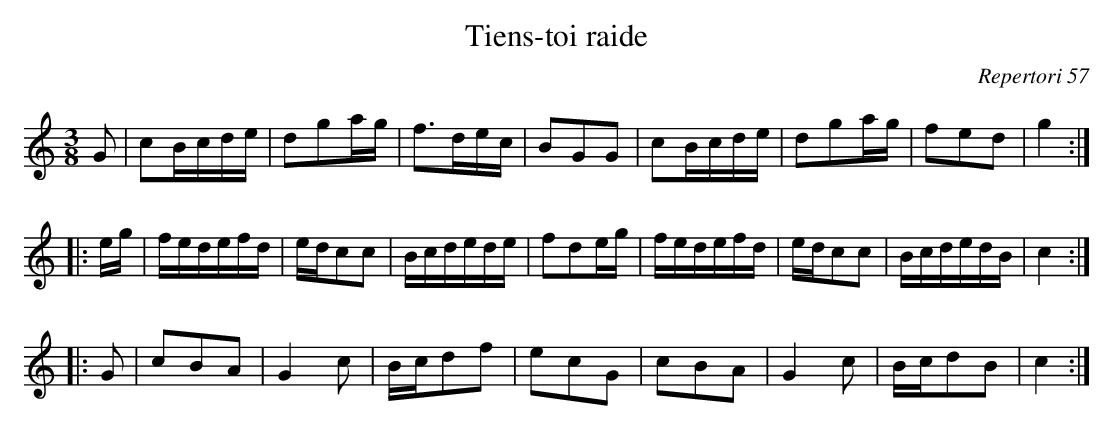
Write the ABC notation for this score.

X:1
T:Tiens-toi raide
C:Repertori 57
M:3/8
L:1/16
K:C
G2|c2Bcde|d2g2ag|f3dec|B2G2G2|\
c2Bcde|d2g2ag|f2e2d2|g4:|
|:eg|fedefd|edc2c2|Bcdede|f2d2eg|\
fedefd|edc2c2|BcdedB|c4:|
|:G2|c2B2A2|G4c2|Bcd2f2|e2c2G2|\
c2B2A2|G4c2|Bcd2B2|c4:|
